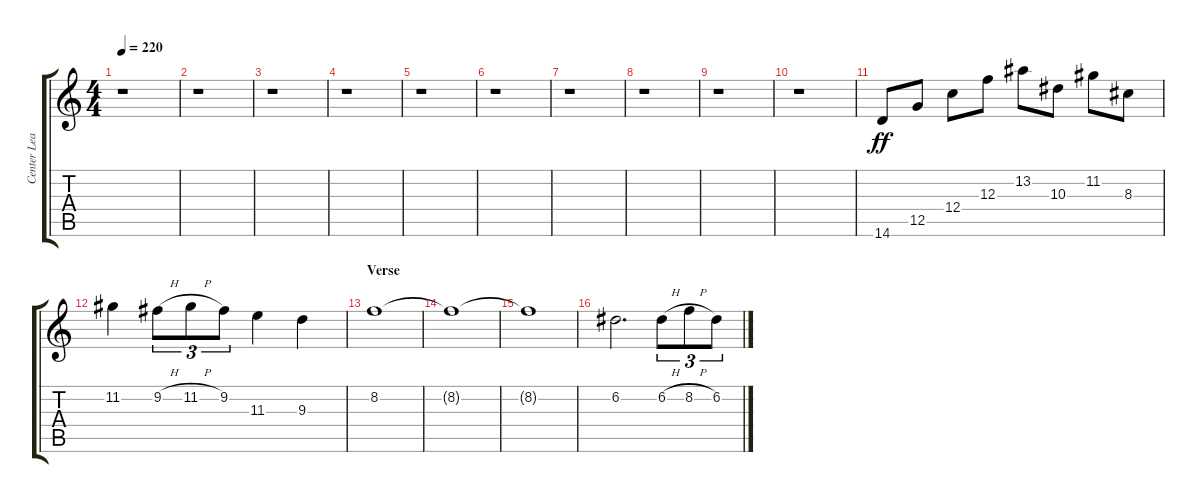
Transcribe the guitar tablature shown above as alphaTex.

\track ("Center Lead 2" "Center Lea") {instrument overdrivenguitar}
\staff {score tabs}
\tuning (D4 A3 F3 C3 G2 C2) {hide}
\ts (4 4)
\tempo 220
\clef g2
\ks aminor
r.1{dy ff} |
r.1 |
r.1 |
r.1 |
r.1 |
r.1 |
r.1 |
r.1 |
r.1 |
r.1 |
14.6.8 12.5.8 12.4.8 12.3.8 13.2.8 10.3.8 11.2.8 8.3.8 |
11.2.4 9.2{h}.8{tu (3 2)} 11.2{h}.8{tu (3 2)} 9.2.8{tu (3 2)} 11.3.4 9.3.4 |
\section ("" "Verse")
8.2.1 |
8.2{t}.1 |
8.2{t}.1 |
6.2.2{d} 6.2{h}.8{tu (3 2)} 8.2{h}.8{tu (3 2)} 6.2.8{tu (3 2)}
